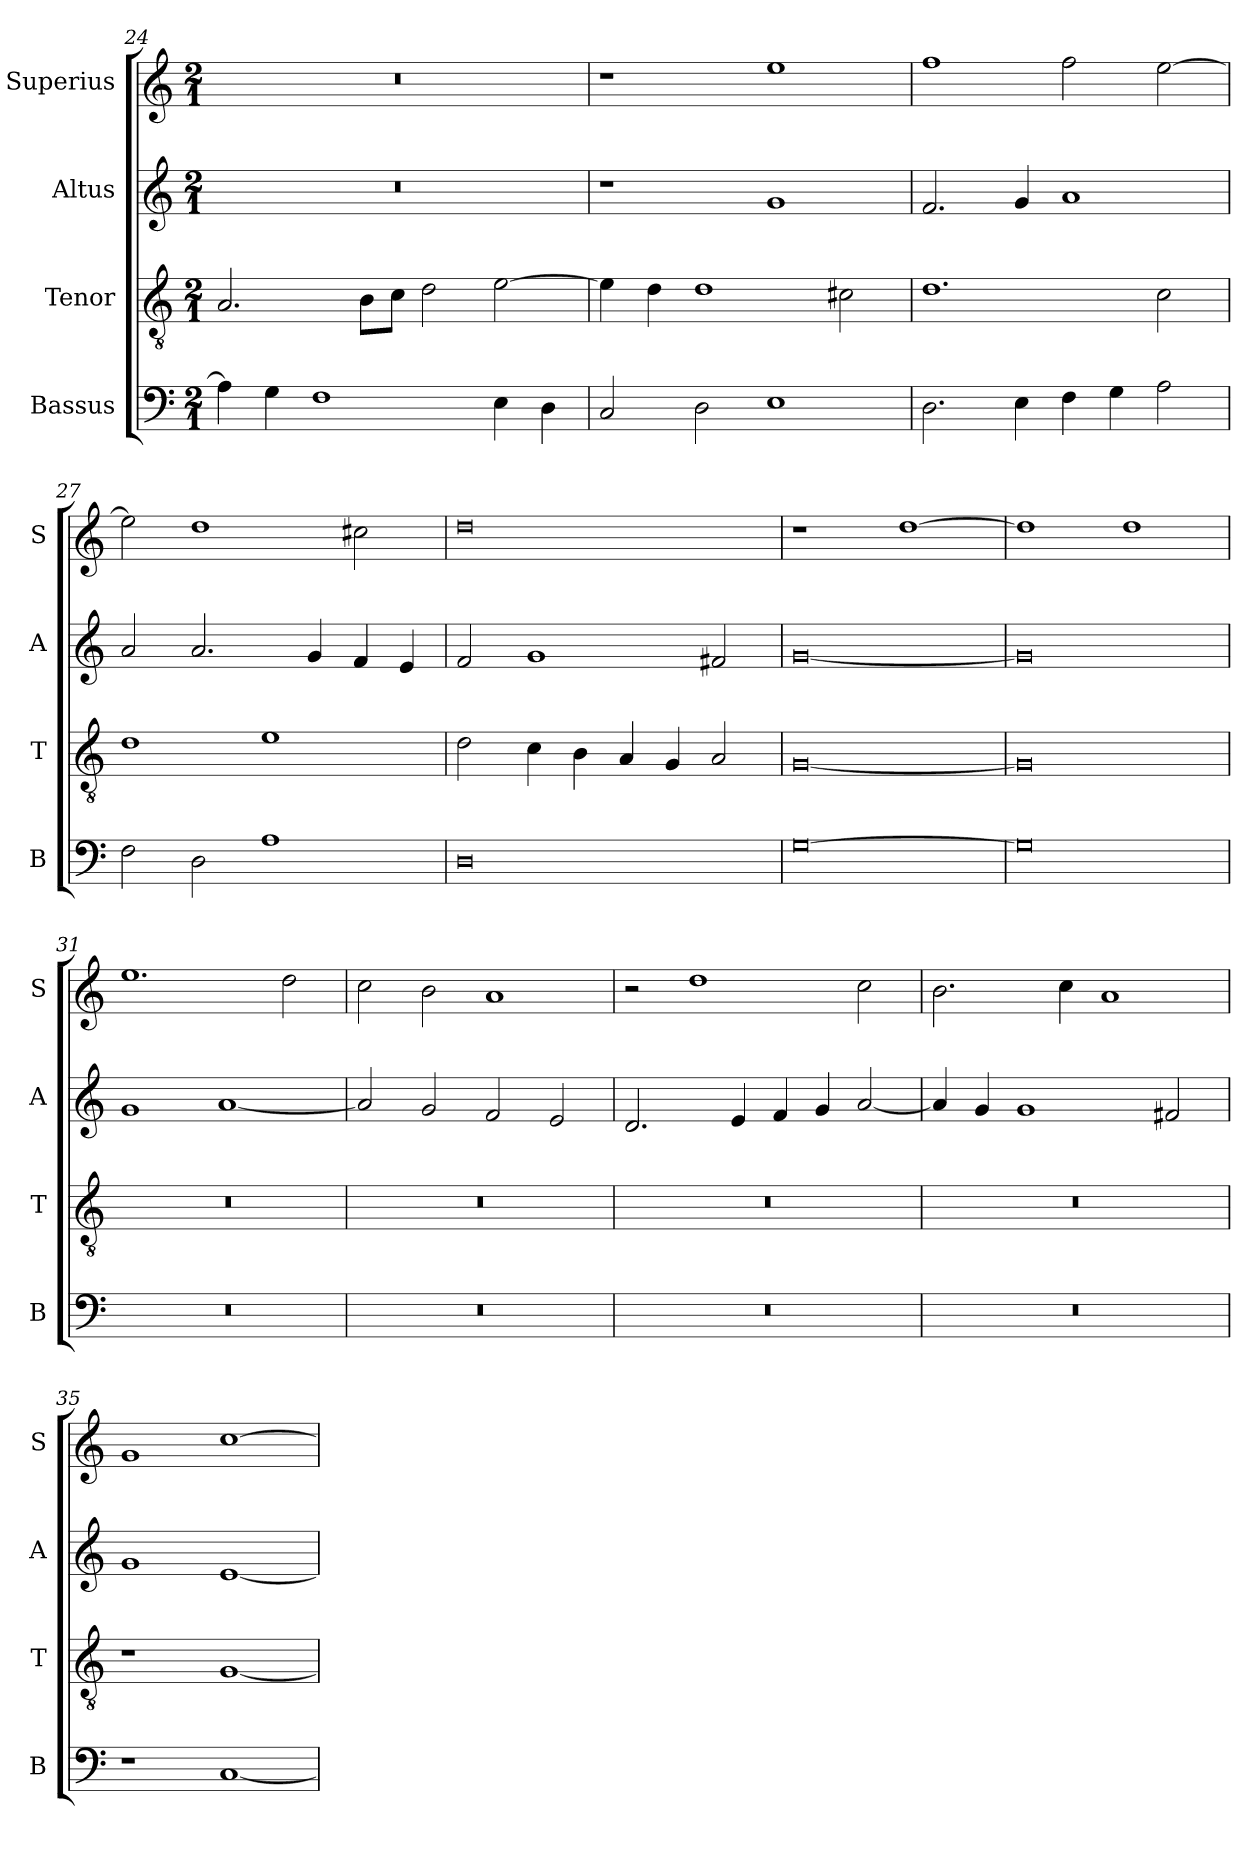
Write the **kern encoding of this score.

**kern	**kern	**kern	**kern
*part4	*part3	*part2	*part1
*staff4	*staff3	*staff2	*staff1
*I"Bassus	*I"Tenor	*I"Altus	*I"Superius
*I'B	*I'T	*I'A	*I'S
*clefF4	*clefGv2	*clefG2	*clefG2
*k[]	*k[]	*k[]	*k[]
*C:	*C:	*C:	*C:
*M2/1	*M2/1	*M2/1	*M2/1
=24	=24	=24	=24
4A]	2.A	0r	0r
4G	.	.	.
1F	.	.	.
.	8BL	.	.
.	8cJ	.	.
.	2d	.	.
4E	[2e	.	.
4D	.	.	.
=25	=25	=25	=25
2C	4e]	1r	1r
.	4d	.	.
2D	1d	.	.
1E	.	1g	1ee
.	2c#X	.	.
=26	=26	=26	=26
2.D	1.d	2.f	1ff
4E	.	4g	.
4F	.	1a	2ff
4G	.	.	.
2A	2c	.	[2ee
=27	=27	=27	=27
2F	1d	2a	2ee]
2D	.	2.a	1dd
1A	1e	.	.
.	.	4g	.
.	.	4f	2cc#X
.	.	4e	.
=28	=28	=28	=28
0D	2d	2f	0dd
.	4c	1g	.
.	4B	.	.
.	4A	.	.
.	4G	.	.
.	2A	2f#X	.
=29	=29	=29	=29
[0G	[0G	[0g	1r
.	.	.	[1dd
=30	=30	=30	=30
0G]	0G]	0g]	1dd]
.	.	.	1dd
=31	=31	=31	=31
0r	0r	1g	1.ee
.	.	[1a	.
.	.	.	2dd
=32	=32	=32	=32
0r	0r	2a]	2cc
.	.	2g	2b
.	.	2f	1a
.	.	2e	.
=33	=33	=33	=33
0r	0r	2.d	2r
.	.	.	1dd
.	.	4e	.
.	.	4f	.
.	.	4g	.
.	.	[2a	2cc
=34	=34	=34	=34
0r	0r	4a]	2.b
.	.	4g	.
.	.	1g	.
.	.	.	4cc
.	.	.	1a
.	.	2f#X	.
=35	=35	=35	=35
1r	1r	1g	1g
[1C	[1G	[1e	[1cc
=	=	=	=
*-	*-	*-	*-
